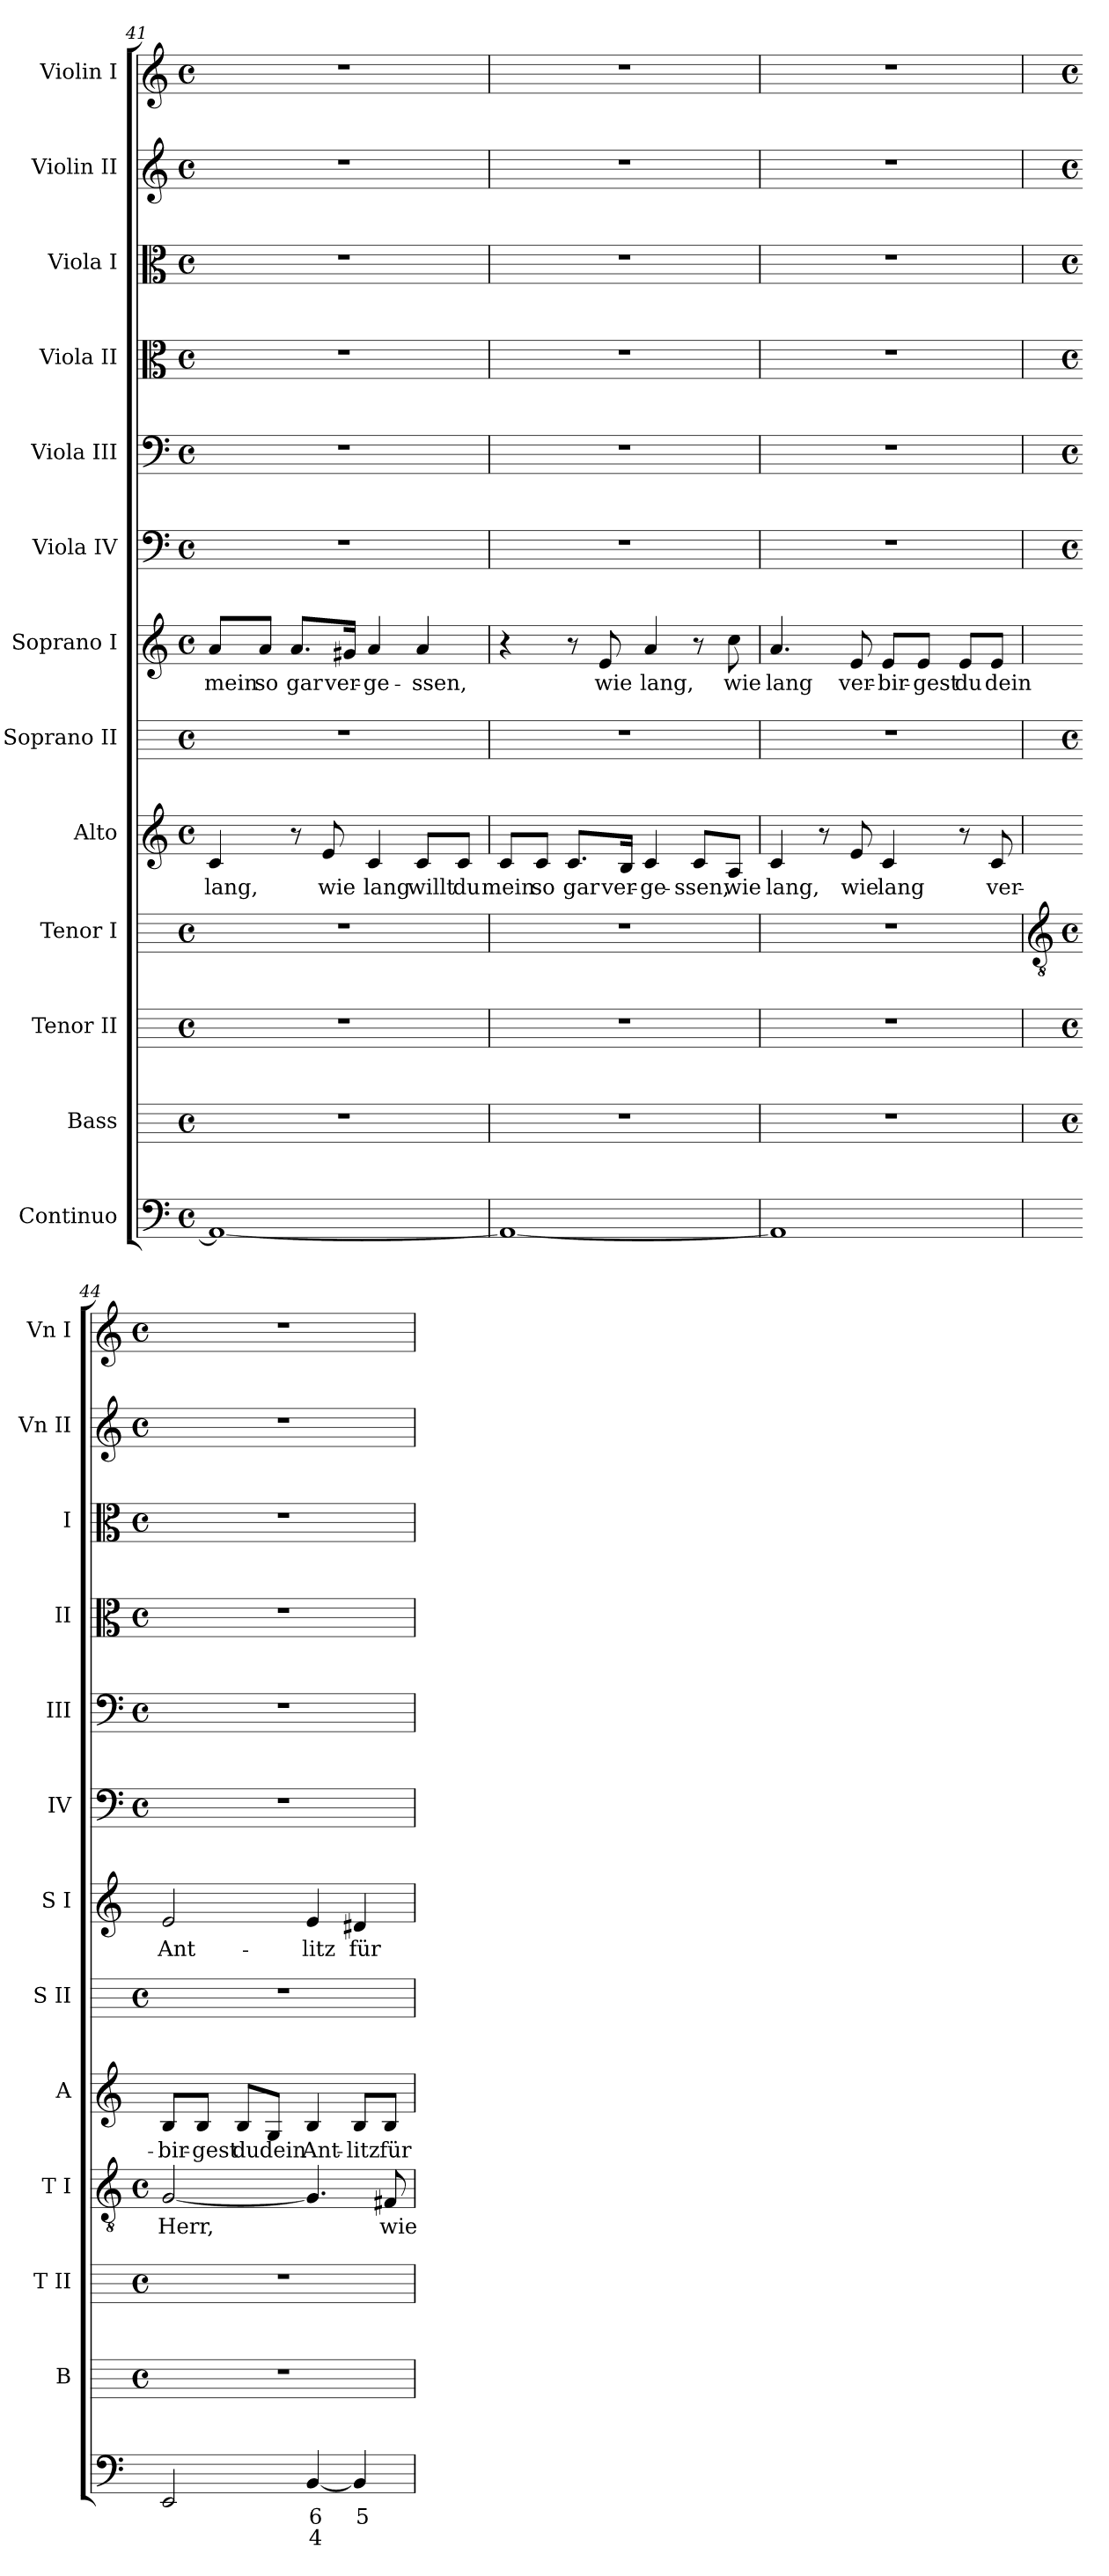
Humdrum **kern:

**kern	**text	**text	**kern	**kern	**kern	**text	**kern	**text	**kern	**kern	**text	**kern	**kern	**kern	**kern	**kern	**kern
*part13	*part13	*part13	*part12	*part11	*part10	*part10	*part9	*part9	*part8	*part7	*part7	*part6	*part5	*part4	*part3	*part2	*part1
*staff13	*staff13	*staff13	*staff12	*staff11	*staff10	*staff10	*staff9	*staff9	*staff8	*staff7	*staff7	*staff6	*staff5	*staff4	*staff3	*staff2	*staff1
*I"Continuo	*	*	*I"Bass	*I"Tenor II	*I"Tenor I	*	*I"Alto	*	*I"Soprano II	*I"Soprano I	*	*I"Viola IV	*I"Viola III	*I"Viola II	*I"Viola I	*I"Violin II	*I"Violin I
*	*	*	*I'B	*I'T II	*I'T I	*	*I'A	*	*I'S II	*I'S I	*	*I'IV	*I'III	*I'II	*I'I	*I'Vn II	*I'Vn I
!!LO:LB:g=z
*clefF4	*	*	*	*	*	*	*clefG2	*	*	*clefG2	*	*clefF4	*clefF4	*clefC3	*clefC3	*clefG2	*clefG2
*k[]	*	*	*	*	*	*	*k[]	*	*	*k[]	*	*k[]	*k[]	*k[]	*k[]	*k[]	*k[]
*C:	*	*	*	*	*	*	*C:	*	*	*C:	*	*C:	*C:	*C:	*C:	*C:	*C:
*M4/4	*	*	*M4/4	*M4/4	*M4/4	*	*M4/4	*	*M4/4	*M4/4	*	*M4/4	*M4/4	*M4/4	*M4/4	*M4/4	*M4/4
*met(c)	*	*	*met(c)	*met(c)	*met(c)	*	*met(c)	*	*met(c)	*met(c)	*	*met(c)	*met(c)	*met(c)	*met(c)	*met(c)	*met(c)
=41	=41	=41	=41	=41	=41	=41	=41	=41	=41	=41	=41	=41	=41	=41	=41	=41	=41
!	!	!	!	!	!	!	!	!LO:LY:b	!	!	!LO:LY:b	!	!	!	!	!	!
1AA_	.	.	1r	1r	1r	.	4c	lang,	1r	8a/L	mein	1r	1r	1r	1r	1r	1r
!	!	!	!	!	!	!	!	!	!	!	!LO:LY:b	!	!	!	!	!	!
.	.	.	.	.	.	.	.	.	.	8a/J	so	.	.	.	.	.	.
!	!	!	!	!	!	!	!	!	!	!	!LO:LY:b	!	!	!	!	!	!
.	.	.	.	.	.	.	8r	.	.	8.a/L	gar	.	.	.	.	.	.
!	!	!	!	!	!	!	!	!LO:LY:b	!	!	!	!	!	!	!	!	!
.	.	.	.	.	.	.	8e	wie	.	.	.	.	.	.	.	.	.
!	!	!	!	!	!	!	!	!	!	!	!LO:LY:b	!	!	!	!	!	!
.	.	.	.	.	.	.	.	.	.	16g#X/Jk	ver-	.	.	.	.	.	.
!	!	!	!	!	!	!	!	!LO:LY:b	!	!	!LO:LY:b	!	!	!	!	!	!
.	.	.	.	.	.	.	4c	lang	.	4a	-ge-	.	.	.	.	.	.
!	!	!	!	!	!	!	!	!LO:LY:b	!	!	!LO:LY:b	!	!	!	!	!	!
.	.	.	.	.	.	.	8c/L	willt	.	4a	-ssen,	.	.	.	.	.	.
!	!	!	!	!	!	!	!	!LO:LY:b	!	!	!	!	!	!	!	!	!
.	.	.	.	.	.	.	8c/J	du	.	.	.	.	.	.	.	.	.
=42	=42	=42	=42	=42	=42	=42	=42	=42	=42	=42	=42	=42	=42	=42	=42	=42	=42
!	!	!	!	!	!	!	!	!LO:LY:b	!	!	!	!	!	!	!	!	!
1AA_	.	.	1r	1r	1r	.	8c/L	mein	1r	4r	.	1r	1r	1r	1r	1r	1r
!	!	!	!	!	!	!	!	!LO:LY:b	!	!	!	!	!	!	!	!	!
.	.	.	.	.	.	.	8c/J	so	.	.	.	.	.	.	.	.	.
!	!	!	!	!	!	!	!	!LO:LY:b	!	!	!	!	!	!	!	!	!
.	.	.	.	.	.	.	8.c/L	gar	.	8r	.	.	.	.	.	.	.
!	!	!	!	!	!	!	!	!	!	!	!LO:LY:b	!	!	!	!	!	!
.	.	.	.	.	.	.	.	.	.	8e	wie	.	.	.	.	.	.
!	!	!	!	!	!	!	!	!LO:LY:b	!	!	!	!	!	!	!	!	!
.	.	.	.	.	.	.	16B/Jk	ver-	.	.	.	.	.	.	.	.	.
!	!	!	!	!	!	!	!	!LO:LY:b	!	!	!LO:LY:b	!	!	!	!	!	!
.	.	.	.	.	.	.	4c	-ge-	.	4a	lang,	.	.	.	.	.	.
!	!	!	!	!	!	!	!	!LO:LY:b	!	!	!	!	!	!	!	!	!
.	.	.	.	.	.	.	8c/L	-ssen,	.	8r	.	.	.	.	.	.	.
!	!	!	!	!	!	!	!	!LO:LY:b	!	!	!LO:LY:b	!	!	!	!	!	!
.	.	.	.	.	.	.	8A/J	wie	.	8cc	wie	.	.	.	.	.	.
=43	=43	=43	=43	=43	=43	=43	=43	=43	=43	=43	=43	=43	=43	=43	=43	=43	=43
!	!	!	!	!	!	!	!	!LO:LY:b	!	!	!LO:LY:b	!	!	!	!	!	!
1AA]	.	.	1r	1r	1r	.	4c	lang,	1r	4.a	lang	1r	1r	1r	1r	1r	1r
.	.	.	.	.	.	.	8r	.	.	.	.	.	.	.	.	.	.
!	!	!	!	!	!	!	!	!LO:LY:b	!	!	!LO:LY:b	!	!	!	!	!	!
.	.	.	.	.	.	.	8e	wie	.	8e	ver-	.	.	.	.	.	.
!	!	!	!	!	!	!	!	!LO:LY:b	!	!	!LO:LY:b	!	!	!	!	!	!
.	.	.	.	.	.	.	4c	lang	.	8e/L	-bir-	.	.	.	.	.	.
!	!	!	!	!	!	!	!	!	!	!	!LO:LY:b	!	!	!	!	!	!
.	.	.	.	.	.	.	.	.	.	8e/J	-gest	.	.	.	.	.	.
!	!	!	!	!	!	!	!	!	!	!	!LO:LY:b	!	!	!	!	!	!
.	.	.	.	.	.	.	8r	.	.	8e/L	du	.	.	.	.	.	.
!	!	!	!	!	!	!	!	!LO:LY:b	!	!	!LO:LY:b	!	!	!	!	!	!
.	.	.	.	.	.	.	8c	ver-	.	8e/J	dein	.	.	.	.	.	.
!!LO:LB:g=z
=44	=44	=44	=44	=44	=44	=44	=44	=44	=44	=44	=44	=44	=44	=44	=44	=44	=44
*	*	*	*	*	*clefGv2	*	*	*	*	*	*	*	*	*	*	*	*
*	*	*	*	*	*k[]	*	*	*	*	*	*	*	*	*	*	*	*
*	*	*	*	*	*C:	*	*	*	*	*	*	*	*	*	*	*	*
*	*	*	*M4/4	*M4/4	*M4/4	*	*	*	*M4/4	*	*	*M4/4	*M4/4	*M4/4	*M4/4	*M4/4	*M4/4
*	*	*	*met(c)	*met(c)	*met(c)	*	*	*	*met(c)	*	*	*met(c)	*met(c)	*met(c)	*met(c)	*met(c)	*met(c)
!	!	!	!	!	!	!LO:LY:b	!	!LO:LY:b	!	!	!LO:LY:b	!	!	!	!	!	!
2EE	.	.	1r	1r	[2G	Herr,	8B/L	-bir-	1r	2e	Ant-	1r	1r	1r	1r	1r	1r
!	!	!	!	!	!	!	!	!LO:LY:b	!	!	!	!	!	!	!	!	!
.	.	.	.	.	.	.	8B/J	-gest	.	.	.	.	.	.	.	.	.
!	!	!	!	!	!	!	!	!LO:LY:b	!	!	!	!	!	!	!	!	!
.	.	.	.	.	.	.	8B/L	du	.	.	.	.	.	.	.	.	.
!	!	!	!	!	!	!	!	!LO:LY:b	!	!	!	!	!	!	!	!	!
.	.	.	.	.	.	.	8G/J	dein	.	.	.	.	.	.	.	.	.
!	!LO:LY:b	!LO:LY:b	!	!	!	!	!	!LO:LY:b	!	!	!LO:LY:b	!	!	!	!	!	!
[4BB	6	4	.	.	4.G]	.	4B	Ant-	.	4e	-litz	.	.	.	.	.	.
!	!LO:LY:b	!	!	!	!	!	!	!LO:LY:b	!	!	!LO:LY:b	!	!	!	!	!	!
4BB]	5	.	.	.	.	.	8B/L	-litz	.	4d#X	für	.	.	.	.	.	.
!	!	!	!	!	!	!LO:LY:b	!	!LO:LY:b	!	!	!	!	!	!	!	!	!
.	.	.	.	.	8F#X	wie	8B/J	für	.	.	.	.	.	.	.	.	.
=	=	=	=	=	=	=	=	=	=	=	=	=	=	=	=	=	=
*-	*-	*-	*-	*-	*-	*-	*-	*-	*-	*-	*-	*-	*-	*-	*-	*-	*-
